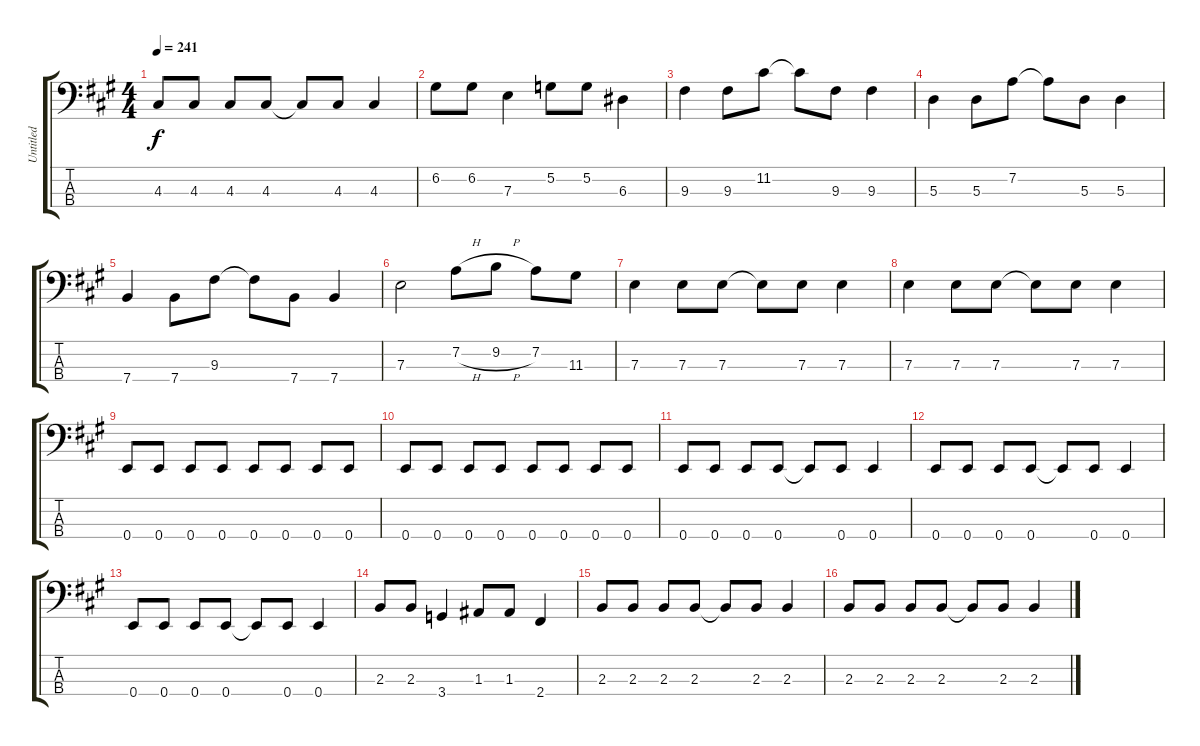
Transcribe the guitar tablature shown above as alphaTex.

\track ("Untitled" "Untitled") {instrument electricbassfinger}
\staff {score tabs}
\tuning (G2 D2 A1 E1) {hide}
\ts (4 4)
\tempo 241
\clef f4
\ks a
4.3.8{dy f} 4.3.8 4.3.8 4.3.8 4.3{t}.8 4.3.8 4.3.4 |
6.2.8 6.2.8 7.3.4 5.2.8 5.2.8 6.3.4 |
9.3.4 9.3.8 11.2.8 11.2{t}.8 9.3.8 9.3.4 |
5.3.4 5.3.8 7.2.8 7.2{t}.8 5.3.8 5.3.4 |
7.4.4 7.4.8 9.3.8 9.3{t}.8 7.4.8 7.4.4 |
7.3.2 7.2{h}.8 9.2{h}.8 7.2.8 11.3.8 |
7.3.4 7.3.8 7.3.8 7.3{t}.8 7.3.8 7.3.4 |
7.3.4 7.3.8 7.3.8 7.3{t}.8 7.3.8 7.3.4 |
0.4.8 0.4.8 0.4.8 0.4.8 0.4.8 0.4.8 0.4.8 0.4.8 |
0.4.8 0.4.8 0.4.8 0.4.8 0.4.8 0.4.8 0.4.8 0.4.8 |
0.4.8 0.4.8 0.4.8 0.4.8 0.4{t}.8 0.4.8 0.4.4 |
0.4.8 0.4.8 0.4.8 0.4.8 0.4{t}.8 0.4.8 0.4.4 |
0.4.8 0.4.8 0.4.8 0.4.8 0.4{t}.8 0.4.8 0.4.4 |
2.3.8 2.3.8 3.4.4 1.3.8 1.3.8 2.4.4 |
2.3.8 2.3.8 2.3.8 2.3.8 2.3{t}.8 2.3.8 2.3.4 |
2.3.8 2.3.8 2.3.8 2.3.8 2.3{t}.8 2.3.8 2.3.4
